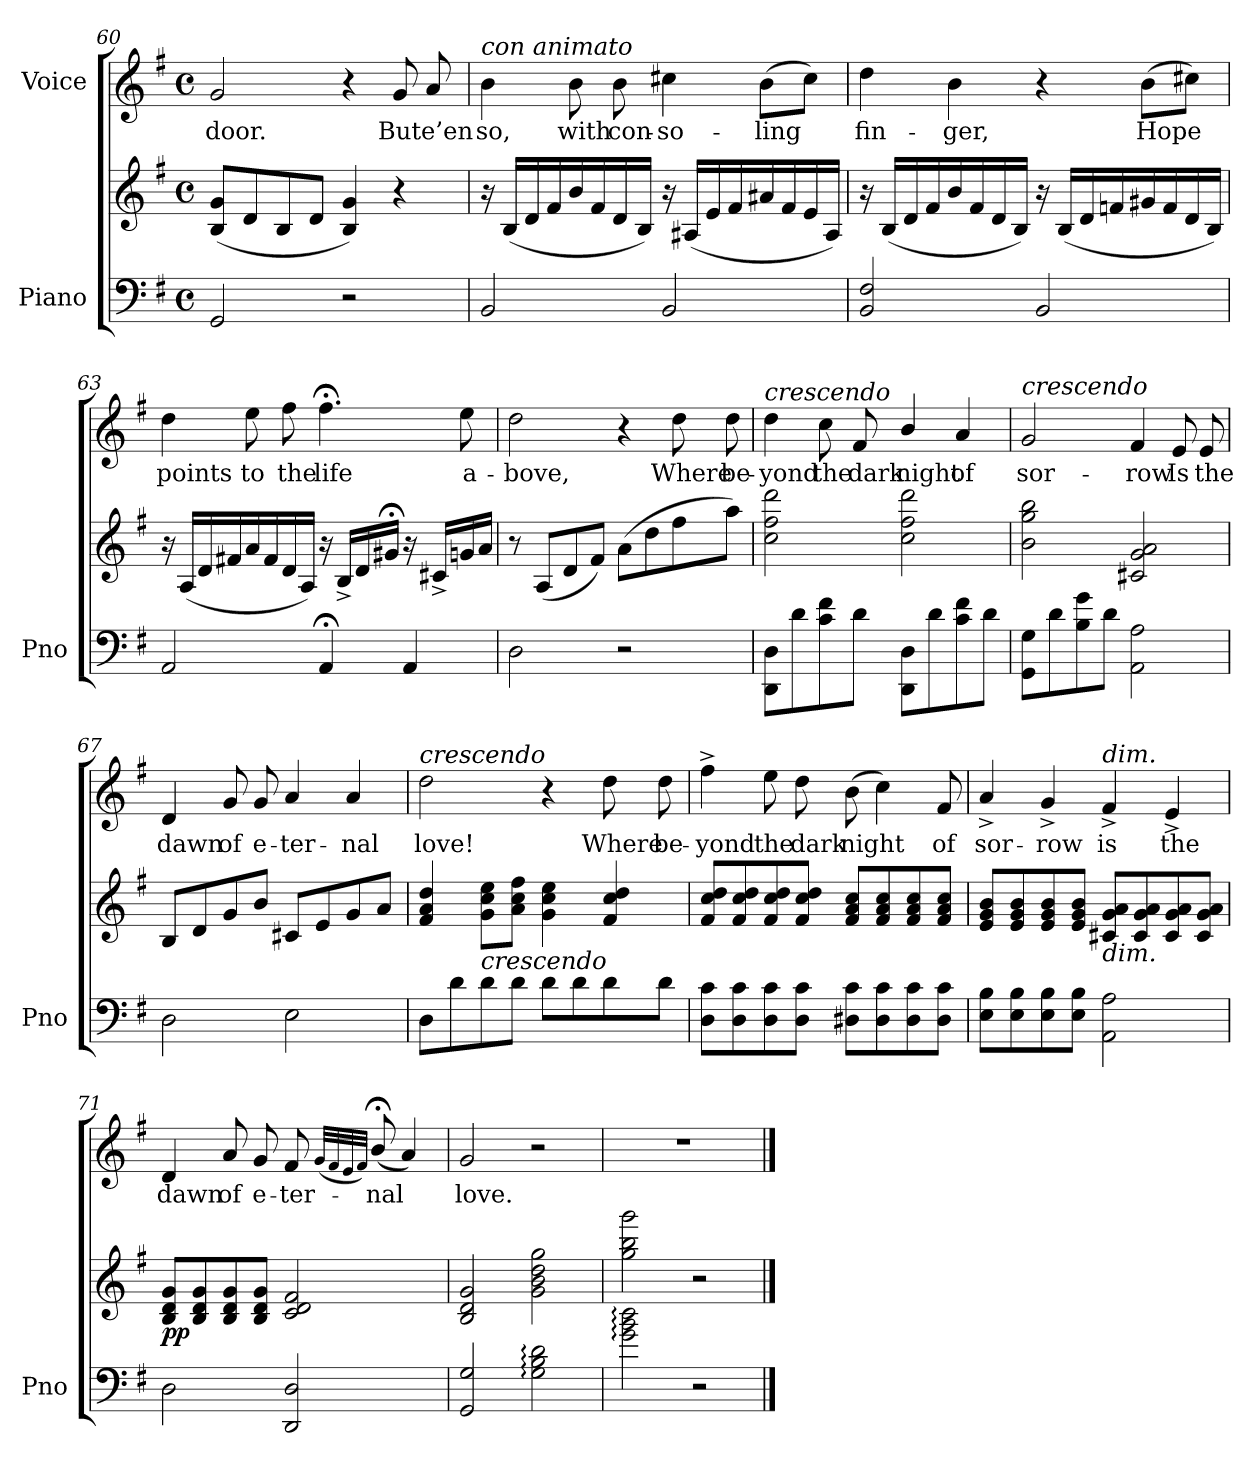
**kern	**kern	**dynam	**kern	**text
*part2	*part2	*part2	*part1	*part1
*staff3	*staff2	*staff2/3	*staff1	*staff1
*I"Piano	*	*	*I"Voice	*
*I'Pno	*	*	*	*
*clefF4	*clefG2	*	*clefG2	*
*k[f#]	*k[f#]	*	*k[f#]	*
*M4/4	*M4/4	*	*M4/4	*
*met(c)	*met(c)	*	*met(c)	*
=60	=60	=60	=60	=60
2GG/	(8B/ 8g/L	.	2g/	door.
.	8d/	.	.	.
.	8B/	.	.	.
.	8d/J	.	.	.
2r	4B/ 4g/)	.	4r	.
.	4r	.	8g/	But
.	.	.	8a/	e’en
=61	=61	=61	=61	=61
!	!	!	!LO:TX:i:t=con animato	!
2BB/	16r	.	4b\	so,
.	(16B/LL	.	.	.
.	16d/	.	.	.
.	16f#/	.	.	.
.	16b/	.	8b\	with
.	16f#/	.	.	.
.	16d/	.	8b\	con-
.	16B/JJ)	.	.	.
2BB/	16r	.	4cc#X\	-so-
.	(16A#X/LL	.	.	.
.	16e/	.	.	.
.	16f#/	.	.	.
.	16a#X/	.	(8b\L	-ling
.	16f#/	.	.	.
.	16e/	.	8cc#\J)	.
.	16A#/JJ)	.	.	.
=62	=62	=62	=62	=62
2BB/ 2F#/	16r	.	4dd\	fin-
.	(16B/LL	.	.	.
.	16d/	.	.	.
.	16f#/	.	.	.
.	16b/	.	4b\	-ger,
.	16f#/	.	.	.
.	16d/	.	.	.
.	16B/JJ)	.	.	.
2BB/	16r	.	4r	.
.	(16B/LL	.	.	.
.	16d/	.	.	.
.	16fn/	.	.	.
.	16g#X/	.	(8b\L	Hope
.	16f/	.	.	.
.	16d/	.	8cc#X\J)	.
.	16B/JJ)	.	.	.
=63	=63	=63	=63	=63
2AA/	16r	.	4dd\	points
.	(16A/LL	.	.	.
.	16d/	.	.	.
.	16f#X/	.	.	.
.	16a/	.	8ee\	to
.	16f#/	.	.	.
.	16d/	.	8ff#\	the
.	16A/JJ)	.	.	.
4AA;</	16r	.	4.ff#;<\	life
.	16B^/LL	.	.	.
.	16d/	.	.	.
.	16g#X;</JJ	.	.	.
4AA/	16r	.	.	.
.	16c#X^/LL	.	.	.
.	16gn/	.	8ee\	a-
.	16a/JJ	.	.	.
=64	=64	=64	=64	=64
2D\	8r	.	2dd\	-bove,
.	(8A/L	.	.	.
.	8d/	.	.	.
.	8f#/J)	.	.	.
2r	(8a\L	.	4r	.
.	8dd\	.	.	.
.	8ff#\	.	8dd\	Where
.	8aa\J)	.	8dd\	be-
=65	=65	=65	=65	=65
!	!	!	!LO:TX:a:i:t=crescendo	!
!	!	!LO:DY:b	!	!
!	!	!LO:DY:n=1:b	!	!
8DD\ 8D\L	2cc\ 2ff#\ 2ddd\	pp other-dynamics	4dd\	-yond
8d\	.	.	.	.
8c\ 8f#\	.	.	8cc\	the
8d\J	.	.	8f#/	dark
8DD\ 8D\L	2cc\ 2ff#\ 2ddd\	.	4b/	night
8d\	.	.	.	.
8c\ 8f#\	.	.	4a/	of
8d\J	.	.	.	.
=66	=66	=66	=66	=66
!	!	!	!LO:TX:a:i:t=crescendo	!
8GG\ 8G\L	2b\ 2gg\ 2bb\	.	2g/	sor-
8d\	.	.	.	.
8B\ 8g\	.	.	.	.
8d\J	.	.	.	.
2AA\ 2A\	2c#X/ 2g/ 2a/	.	4f#/	-row
.	.	.	8e/	Is
.	.	.	8e/	the
=67	=67	=67	=67	=67
2D\	8B/L	.	4d/	dawn
.	8d/	.	.	.
.	8g/	.	8g/	of
.	8b/J	.	8g/	e-
2E\	8c#X/L	.	4a/	-ter-
.	8e/	.	.	.
.	8g/	.	4a/	-nal
.	8a/J	.	.	.
=68	=68	=68	=68	=68
!	!	!	!LO:TX:a:i:t=crescendo	!
8D\L	4f#/ 4a/ 4dd/	.	2dd\	love!
8d\	.	.	.	.
!	!LO:TX:b:i:t=crescendo	!	!	!
8d\	8g\ 8cc\ 8ee\L	.	.	.
8d\J	8a\ 8cc\ 8ff#\J	.	.	.
8d\L	4g\ 4cc\ 4ee\	.	4r	.
8d\	.	.	.	.
8d\	4f#/ 4cc/ 4dd/	.	8dd\	Where
8d\J	.	.	8dd\	be-
=69	=69	=69	=69	=69
8D\ 8c\L	8f#/ 8cc/ 8dd/L	.	4ff#^\	-yond
8D\ 8c\	8f#/ 8cc/ 8dd/	.	.	.
8D\ 8c\	8f#/ 8cc/ 8dd/	.	8ee\	the
8D\ 8c\J	8f#/ 8cc/ 8dd/J	.	8dd\	dark
8D#X\ 8c\L	8f#/ 8a/ 8cc/L	.	(8b\	night
8D#\ 8c\	8f#/ 8a/ 8cc/	.	4cc\)	.
8D#\ 8c\	8f#/ 8a/ 8cc/	.	.	.
8D#\ 8c\J	8f#/ 8a/ 8cc/J	.	8f#/	of
=70	=70	=70	=70	=70
8E\ 8B\L	8e/ 8g/ 8b/L	.	4a^>/	sor-
8E\ 8B\	8e/ 8g/ 8b/	.	.	.
8E\ 8B\	8e/ 8g/ 8b/	.	4g^>/	-row
8E\ 8B\J	8e/ 8g/ 8b/J	.	.	.
!	!	!	!LO:TX:a:i:t=dim.	!
!	!LO:TX:b:i:t=dim.	!	!	!
2AA\ 2A\	8c#X/ 8g/ 8a/L	.	4f#^>/	is
.	8c#/ 8g/ 8a/	.	.	.
.	8c#/ 8g/ 8a/	.	4e^>/	the
.	8c#/ 8g/ 8a/J	.	.	.
=71	=71	=71	=71	=71
!	!	!LO:DY:b	!	!
2D\	8B/ 8d/ 8g/L	pp	4d/	dawn
.	8B/ 8d/ 8g/	.	.	.
.	8B/ 8d/ 8g/	.	8a/	of
.	8B/ 8d/ 8g/J	.	8g/	e-
2DD/ 2D/	2c/ 2d/ 2f#/	.	8f#/	-ter-
.	.	.	(32qg/LLL	.
.	.	.	32qf#/	.
.	.	.	32qe/	.
.	.	.	32qf#/JJJ)	.
.	.	.	(8b;</	-nal
.	.	.	4a/)	.
=72	=72	=72	=72	=72
2GG/ 2G/	2B/ 2d/ 2g/	.	2g/	love.
2G\:: 2B\:: 2d\::	2g\ 2b\ 2dd\ 2gg\	.	2r	.
=73	=73	=73	=73	=73
2g\:: 2b\:: 2dd\::	2gg\ 2bb\ 2ggg\	.	1r	.
2r	2r	.	.	.
==	==	==	==	==
*-	*-	*-	*-	*-
